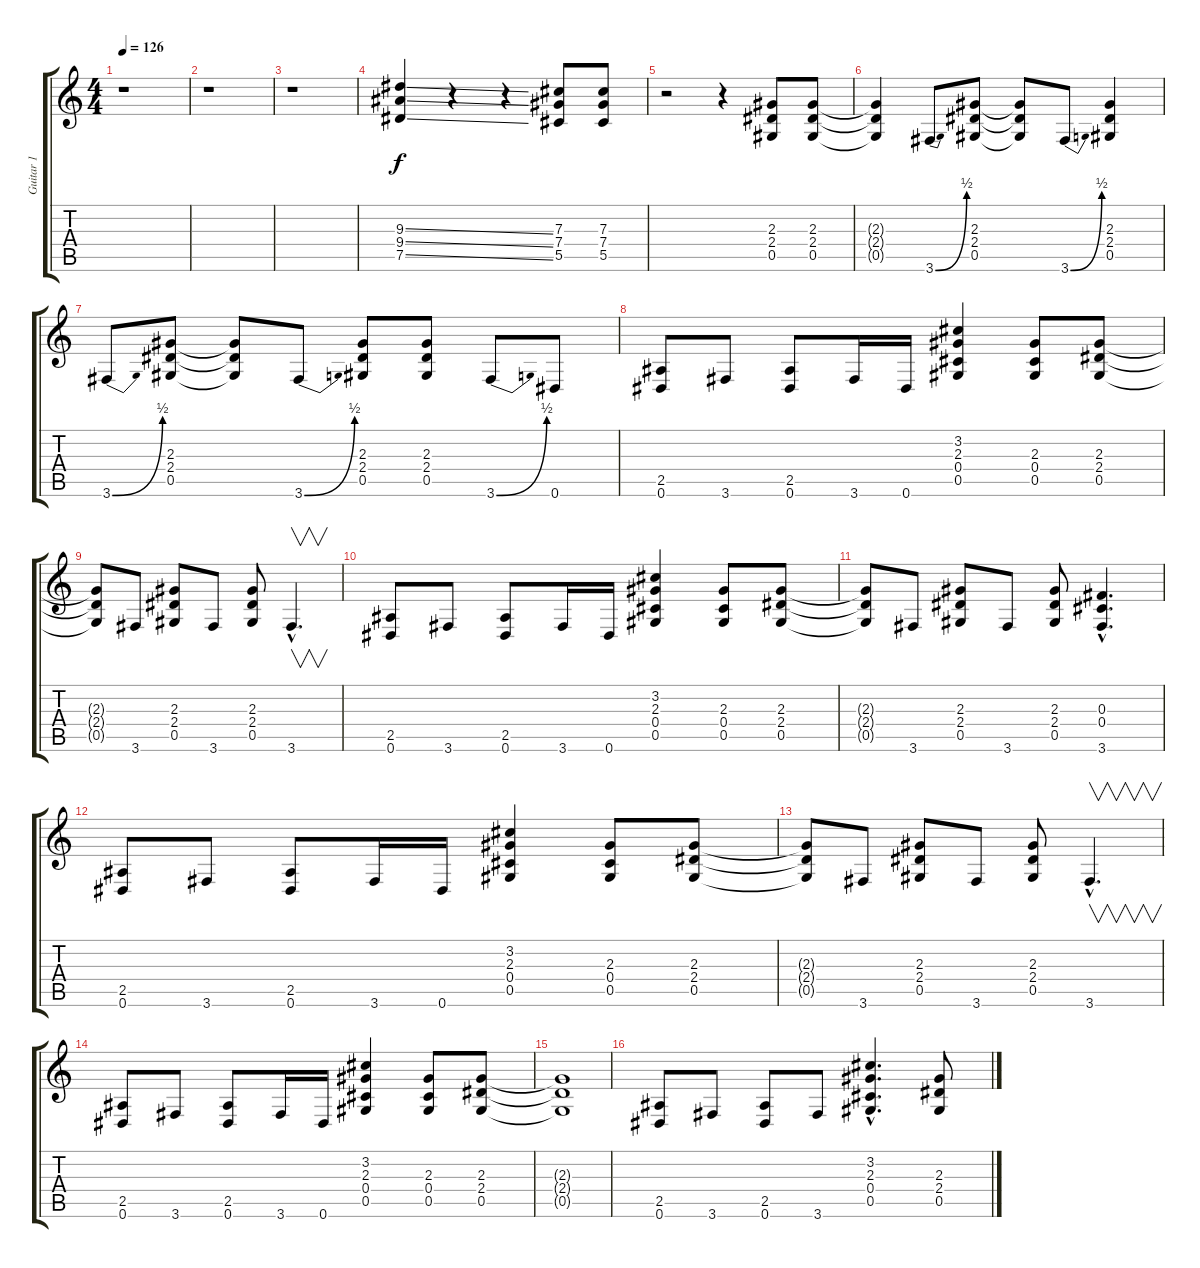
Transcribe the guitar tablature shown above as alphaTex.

\track ("Guitar 1" "Guitar 1") {instrument distortionguitar}
\staff {score tabs}
\tuning (Eb4 Bb3 Gb3 Db3 Ab2 Eb2) {hide}
\ts (4 4)
\tempo 126
\clef g2
\ks c
r.1{dy f} |
r.1 |
r.1 |
(9.3{ss} 9.4{ss} 7.5{ss}).4 r.4 r.4 (7.3 7.4 5.5).8 (7.3 7.4 5.5).8 |
r.2 r.4 (2.3 2.4 0.5).8 (2.3 2.4 0.5).8 |
(2.3{t} 2.4{t} 0.5{t}).4 3.6{be (bend 0 0 60 2)}.8 (2.3 2.4 0.5).8 (2.3{t} 2.4{t} 0.5{t}).8 3.6{be (bend 0 0 60 2)}.8 (2.3 2.4 0.5).4 |
3.6{be (bend 0 0 60 2)}.8 (2.3 2.4 0.5).8 (2.3{t} 2.4{t} 0.5{t}).8 3.6{be (bend 0 0 60 2)}.8 (2.3 2.4 0.5).8 (2.3 2.4 0.5).8 3.6{be (bend 0 0 60 2)}.8 0.6.8 |
(2.5 0.6).8 3.6.8 (2.5 0.6).8 3.6.16 0.6.16 (3.2 2.3 0.4 0.5).4 (2.3 0.4 0.5).8 (2.3 2.4 0.5).8 |
(2.3{t} 2.4{t} 0.5{t}).8 3.6.8 (2.3 2.4 0.5).8 3.6.8 (2.3 2.4 0.5).8 3.6{hac}.4{v d} |
(2.5 0.6).8 3.6.8 (2.5 0.6).8 3.6.16 0.6.16 (3.2 2.3 0.4 0.5).4 (2.3 0.4 0.5).8 (2.3 2.4 0.5).8 |
(2.3{t} 2.4{t} 0.5{t}).8 3.6.8 (2.3 2.4 0.5).8 3.6.8 (2.3 2.4 0.5).8 (0.3{hac} 0.4{hac} 3.6{hac}).4{d} |
(2.5 0.6).8 3.6.8 (2.5 0.6).8 3.6.16 0.6.16 (3.2 2.3 0.4 0.5).4 (2.3 0.4 0.5).8 (2.3 2.4 0.5).8 |
(2.3{t} 2.4{t} 0.5{t}).8 3.6.8 (2.3 2.4 0.5).8 3.6.8 (2.3 2.4 0.5).8 3.6{hac}.4{v d} |
(2.5 0.6).8 3.6.8 (2.5 0.6).8 3.6.16 0.6.16 (3.2 2.3 0.4 0.5).4 (2.3 0.4 0.5).8 (2.3 2.4 0.5).8 |
(2.3{t} 2.4{t} 0.5{t}).1 |
(2.5 0.6).8 3.6.8 (2.5 0.6).8 3.6.8 (3.2{hac} 2.3{hac} 0.4{hac} 0.5{hac}).4{d} (2.3 2.4 0.5).8
